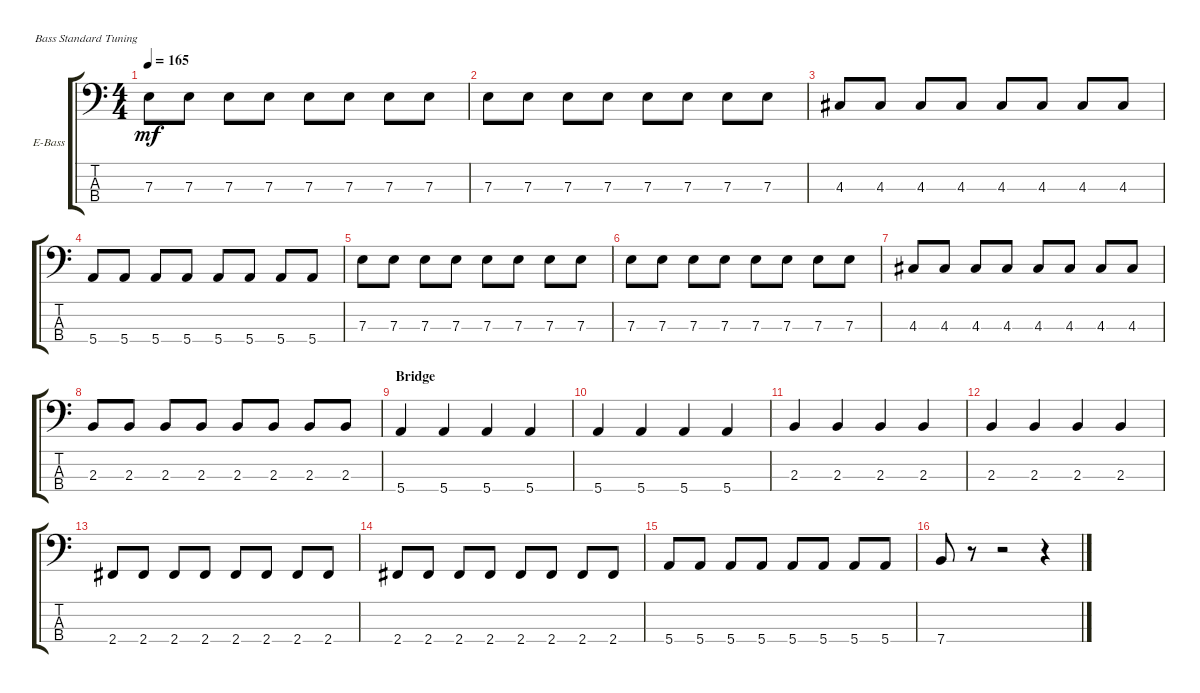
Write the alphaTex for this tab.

\defaultSystemsLayout 4
\bracketExtendMode groupsimilarinstruments
\firstSystemTrackNameOrientation horizontal
\otherSystemsTrackNameOrientation horizontal
\track ("Electric Bass" "E-Bass") {instrument electricbassfinger}
\staff {score tabs}
\tuning (G2 D2 A1 E1)
\ts (4 4)
\tempo 165
\clef f4
\ks c
7.3.8{dy mf} 7.3.8 7.3.8 7.3.8 7.3.8 7.3.8 7.3.8 7.3.8 |
7.3.8 7.3.8 7.3.8 7.3.8 7.3.8 7.3.8 7.3.8 7.3.8 |
4.3.8 4.3.8 4.3.8 4.3.8 4.3.8 4.3.8 4.3.8 4.3.8 |
5.4.8 5.4.8 5.4.8 5.4.8 5.4.8 5.4.8 5.4.8 5.4.8 |
7.3.8 7.3.8 7.3.8 7.3.8 7.3.8 7.3.8 7.3.8 7.3.8 |
7.3.8 7.3.8 7.3.8 7.3.8 7.3.8 7.3.8 7.3.8 7.3.8 |
4.3.8 4.3.8 4.3.8 4.3.8 4.3.8 4.3.8 4.3.8 4.3.8 |
2.3.8 2.3.8 2.3.8 2.3.8 2.3.8 2.3.8 2.3.8 2.3.8 |
\section ("" "Bridge")
5.4.4 5.4.4 5.4.4 5.4.4 |
5.4.4 5.4.4 5.4.4 5.4.4 |
2.3.4 2.3.4 2.3.4 2.3.4 |
2.3.4 2.3.4 2.3.4 2.3.4 |
2.4.8 2.4.8 2.4.8 2.4.8 2.4.8 2.4.8 2.4.8 2.4.8 |
2.4.8 2.4.8 2.4.8 2.4.8 2.4.8 2.4.8 2.4.8 2.4.8 |
5.4.8 5.4.8 5.4.8 5.4.8 5.4.8 5.4.8 5.4.8 5.4.8 |
7.4.8 r.8 r.2 r.4
